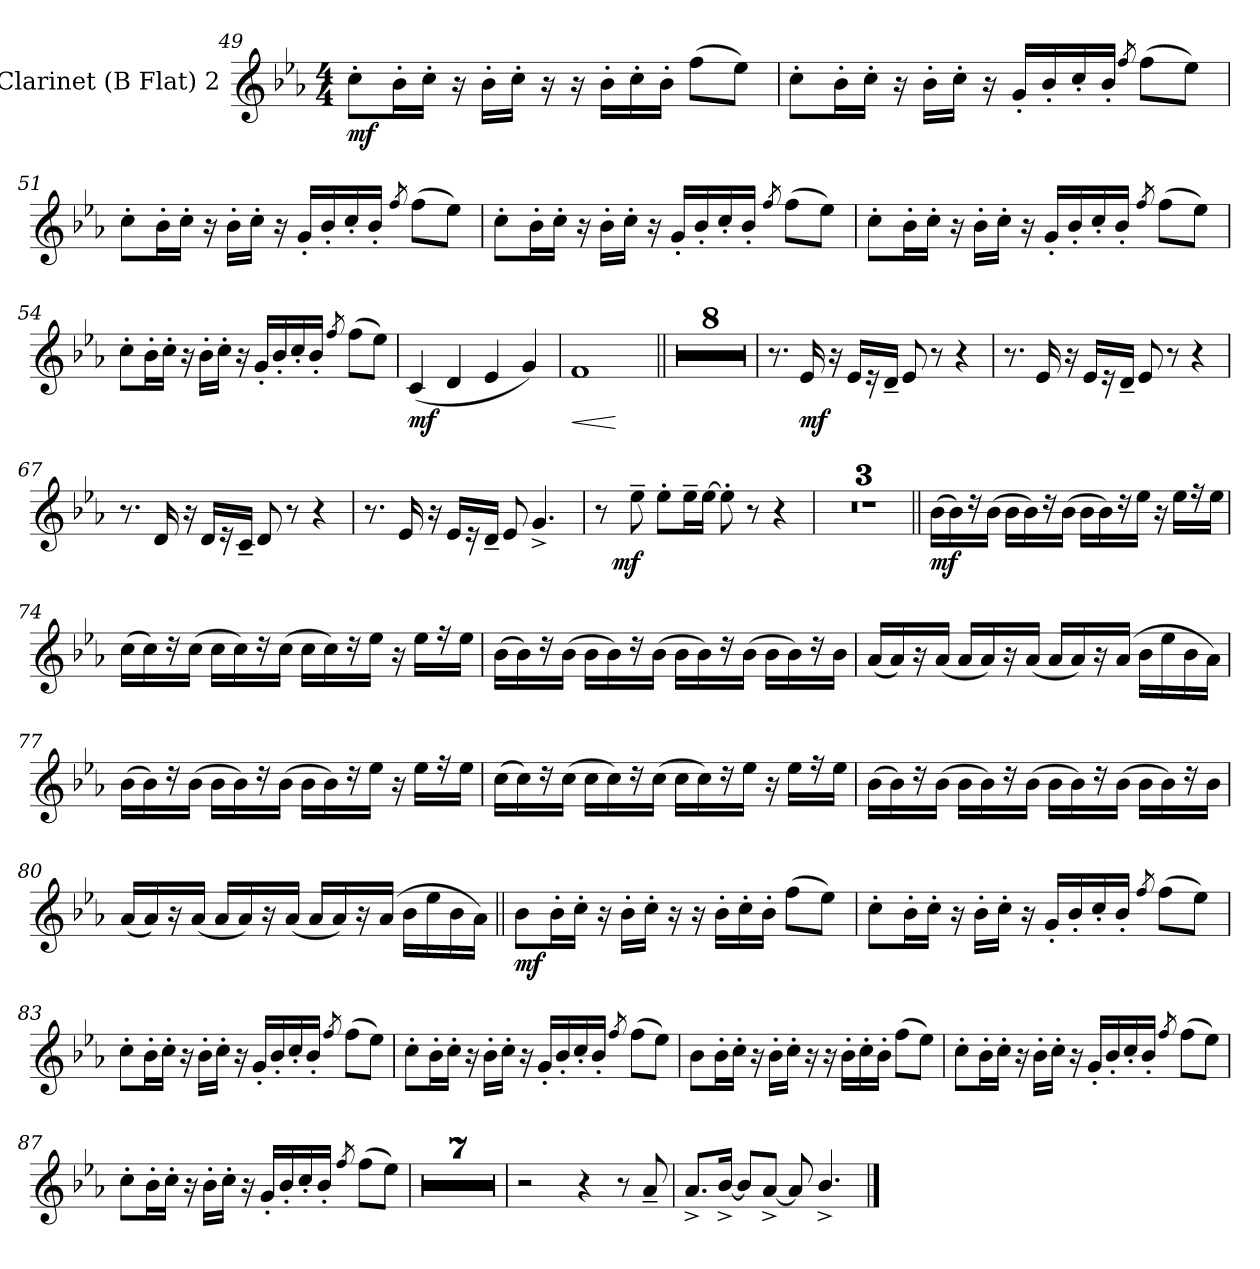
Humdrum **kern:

**kern	**dynam
*part1	*part1
*staff1	*staff1
*I"Clarinet (B Flat) 2	*
!!LO:LB:g=z
*clefG2	*
*ITrd1c2	*
*k[b-e-a-d-g-]	*
*b-:	*
*M4/4	*
=49	=49
!	!LO:DY:b
8b-'>\L	mf
16a-'>\L	.
16b-'>\JJ	.
16r	.
16a-'>\LL	.
16b-'>\JJ	.
16r	.
16r	.
16a-'>\LL	.
16b-'>\	.
16a-'>\JJ	.
(8ee-\L	.
8dd-\J)	.
=50	=50
8b-'>\L	.
16a-'>\L	.
16b-'>\JJ	.
16r	.
16a-'>\LL	.
16b-'>\JJ	.
16r	.
16f'</LL	.
16a-'</	.
16b-'</	.
16a-'</JJ	.
8qee-/	.
(8ee-\L	.
8dd-\J)	.
=51	=51
8b-'>\L	.
16a-'>\L	.
16b-'>\JJ	.
16r	.
16a-'>\LL	.
16b-'>\JJ	.
16r	.
16f'</LL	.
16a-'</	.
16b-'</	.
16a-'</JJ	.
8qee-/	.
(8ee-\L	.
8dd-\J)	.
!!LO:LB:g=z
=52	=52
8b-'>\L	.
16a-'>\L	.
16b-'>\JJ	.
16r	.
16a-'>\LL	.
16b-'>\JJ	.
16r	.
16f'</LL	.
16a-'</	.
16b-'</	.
16a-'</JJ	.
8qee-/	.
(8ee-\L	.
8dd-\J)	.
=53	=53
8b-'>\L	.
16a-'>\L	.
16b-'>\JJ	.
16r	.
16a-'>\LL	.
16b-'>\JJ	.
16r	.
16f'</LL	.
16a-'</	.
16b-'</	.
16a-'</JJ	.
8qee-/	.
(8ee-\L	.
8dd-\J)	.
!!LO:PB:g=z
=54	=54
8b-'>\L	.
16a-'>\L	.
16b-'>\JJ	.
16r	.
16a-'>\LL	.
16b-'>\JJ	.
16r	.
16f'</LL	.
16a-'</	.
16b-'</	.
16a-'</JJ	.
8qee-/	.
(8ee-\L	.
8dd-\J)	.
=55	=55
!	!LO:DY:b
(4B-/	mf
4c/	.
4d-/	.
4f/)	.
=56	=56
!	!LO:HP:b
1e-/	<
.	[
=57||	=57||
1r	.
=58	=58
1r	.
=59	=59
1r	.
=60	=60
1r	.
=61	=61
1r	.
=62	=62
1r	.
=63	=63
1r	.
=64	=64
1r	.
!!LO:LB:g=z
=65	=65
8.r	.
!	!LO:DY:b
16d-/	mf
16r	.
16d-/LL	.
16r	.
16c~</JJ	.
8d-/	.
8r	.
4r	.
=66	=66
8.r	.
16d-/	.
16r	.
16d-/LL	.
16r	.
16c~</JJ	.
8d-/	.
8r	.
4r	.
=67	=67
8.r	.
16c/	.
16r	.
16c/LL	.
16r	.
16B-~</JJ	.
8c/	.
8r	.
4r	.
!!LO:LB:g=z
=68	=68
8.r	.
16d-/	.
16r	.
16d-/LL	.
16r	.
16c~</JJ	.
8d-/	.
4.f^</	.
=69	=69
*^	*
8r	16ryy	.
!	!	!LO:DY:b
.	2...ryy	mf
8dd-~>\	.	.
8dd-'>\L	.	.
16dd-~>\L	.	.
[16dd-\JJ	.	.
8dd-'>\]	.	.
8r	.	.
4r	.	.
*v	*v	*
=70	=70
1r	.
=71	=71
1r	.
=72	=72
1r	.
!!LO:LB:g=z
=73||	=73||
!	!LO:DY:b
(16a-\LL	mf
16a-\)	.
16r	.
(16a-\JJ	.
16a-\LL	.
16a-\)	.
16r	.
(16a-\JJ	.
16a-\LL	.
16a-\)	.
16r	.
16dd-\JJ	.
16r	.
16dd-\LL	.
16r	.
16dd-\JJ	.
=74	=74
(16b-\LL	.
16b-\)	.
16r	.
(16b-\JJ	.
16b-\LL	.
16b-\)	.
16r	.
(16b-\JJ	.
16b-\LL	.
16b-\)	.
16r	.
16dd-\JJ	.
16r	.
16dd-\LL	.
16r	.
16dd-\JJ	.
!!LO:LB:g=z
=75	=75
(16a-\LL	.
16a-\)	.
16r	.
(16a-\JJ	.
16a-\LL	.
16a-\)	.
16r	.
(16a-\JJ	.
16a-\LL	.
16a-\)	.
16r	.
(16a-\JJ	.
16a-\LL	.
16a-\)	.
16r	.
16a-\JJ	.
=76	=76
(16g-/LL	.
16g-/)	.
16r	.
(16g-/JJ	.
16g-/LL	.
16g-/)	.
16r	.
(16g-/JJ	.
16g-/LL	.
16g-/)	.
16r	.
(16g-/JJ	.
16a-\LL	.
16dd-\	.
16a-\	.
16g-\JJ)	.
!!LO:LB:g=z
=77	=77
(16a-\LL	.
16a-\)	.
16r	.
(16a-\JJ	.
16a-\LL	.
16a-\)	.
16r	.
(16a-\JJ	.
16a-\LL	.
16a-\)	.
16r	.
16dd-\JJ	.
16r	.
16dd-\LL	.
16r	.
16dd-\JJ	.
=78	=78
(16b-\LL	.
16b-\)	.
16r	.
(16b-\JJ	.
16b-\LL	.
16b-\)	.
16r	.
(16b-\JJ	.
16b-\LL	.
16b-\)	.
16r	.
16dd-\JJ	.
16r	.
16dd-\LL	.
16r	.
16dd-\JJ	.
!!LO:LB:g=z
=79	=79
(16a-\LL	.
16a-\)	.
16r	.
(16a-\JJ	.
16a-\LL	.
16a-\)	.
16r	.
(16a-\JJ	.
16a-\LL	.
16a-\)	.
16r	.
(16a-\JJ	.
16a-\LL	.
16a-\)	.
16r	.
16a-\JJ	.
=80	=80
(16g-/LL	.
16g-/)	.
16r	.
(16g-/JJ	.
16g-/LL	.
16g-/)	.
16r	.
(16g-/JJ	.
16g-/LL	.
16g-/)	.
16r	.
(16g-/JJ	.
16a-\LL	.
16dd-\	.
16a-\	.
16g-\JJ)	.
!!LO:LB:g=z
=81||	=81||
!	!LO:DY:b
8a-\L	mf
16a-'>\L	.
16b-'>\JJ	.
16r	.
16a-'>\LL	.
16b-'>\JJ	.
16r	.
16r	.
16a-'>\LL	.
16b-'>\	.
16a-'>\JJ	.
(8ee-\L	.
8dd-\J)	.
=82	=82
8b-'>\L	.
16a-'>\L	.
16b-'>\JJ	.
16r	.
16a-'>\LL	.
16b-'>\JJ	.
16r	.
16f'</LL	.
16a-'</	.
16b-'</	.
16a-'</JJ	.
8qee-/	.
(8ee-\L	.
8dd-\J)	.
=83	=83
8b-'>\L	.
16a-'>\L	.
16b-'>\JJ	.
16r	.
16a-'>\LL	.
16b-'>\JJ	.
16r	.
16f'</LL	.
16a-'</	.
16b-'</	.
16a-'</JJ	.
8qee-/	.
(8ee-\L	.
8dd-\J)	.
!!LO:LB:g=z
=84	=84
8b-'>\L	.
16a-'>\L	.
16b-'>\JJ	.
16r	.
16a-'>\LL	.
16b-'>\JJ	.
16r	.
16f'</LL	.
16a-'</	.
16b-'</	.
16a-'</JJ	.
8qee-/	.
(8ee-\L	.
8dd-\J)	.
=85	=85
8a-\L	.
16a-'>\L	.
16b-'>\JJ	.
16r	.
16a-'>\LL	.
16b-'>\JJ	.
16r	.
16r	.
16a-'>\LL	.
16b-'>\	.
16a-'>\JJ	.
(8ee-\L	.
8dd-\J)	.
=86	=86
8b-'>\L	.
16a-'>\L	.
16b-'>\JJ	.
16r	.
16a-'>\LL	.
16b-'>\JJ	.
16r	.
16f'</LL	.
16a-'</	.
16b-'</	.
16a-'</JJ	.
8qee-/	.
(8ee-\L	.
8dd-\J)	.
!!LO:LB:g=z
=87	=87
8b-'>\L	.
16a-'>\L	.
16b-'>\JJ	.
16r	.
16a-'>\LL	.
16b-'>\JJ	.
16r	.
16f'</LL	.
16a-'</	.
16b-'</	.
16a-'</JJ	.
8qee-/	.
(8ee-\L	.
8dd-\J)	.
=88	=88
1r	.
=89	=89
1r	.
=90	=90
1r	.
=91	=91
1r	.
=92	=92
1r	.
=93	=93
1r	.
=94	=94
1r	.
=95	=95
2r	.
4r	.
8r	.
8g-~</	.
=96	=96
8.g-^</L	.
[16a-^</Jk	.
8a-/L]	.
[8g-^</J	.
8g-/]	.
4.a-^</	.
==	==
*-	*-
